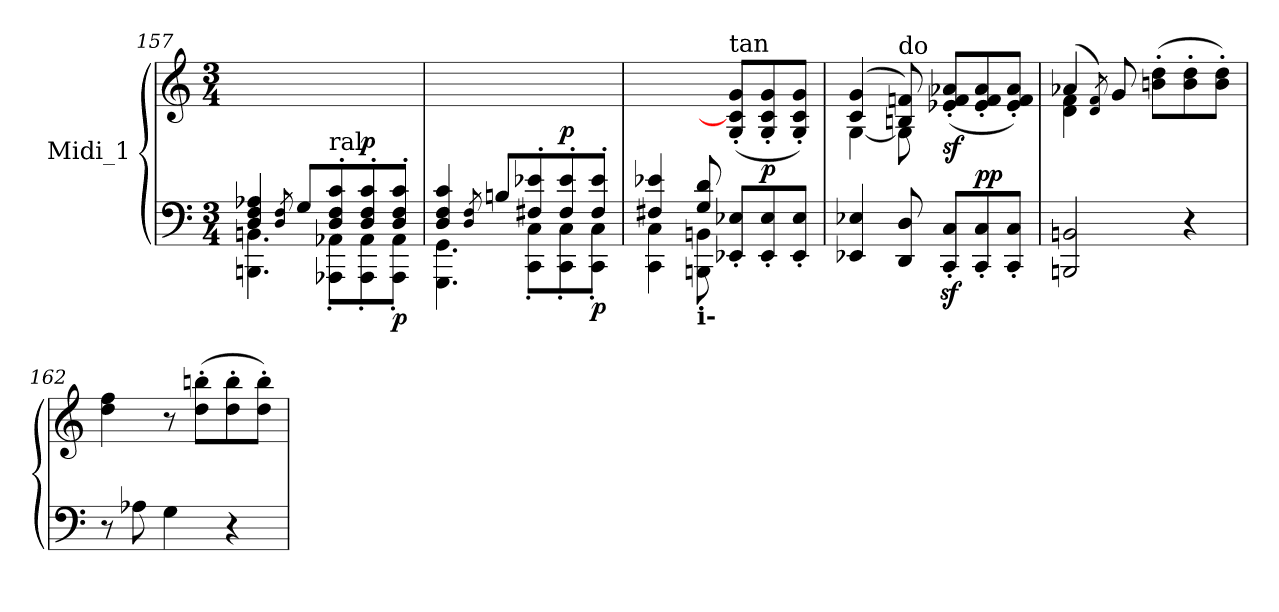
**kern	**kern	**dynam
*part1	*part1	*part1
*staff2	*staff1	*staff1/2
*I"Midi_1	*	*
*clefF4	*clefG2	*
*k[]	*k[]	*
*M3/4	*M3/4	*
=157	=157	=157
*^	*	*
4D/ 4F/ 4A-X/	4.BBBni\ 4.BBni\	2ryy	.
8qD/ 8qF/	.	.	.
8G/L	.	.	.
!LO:TX:a:t=ral	!	!	!
!	!	!	!LO:DY:a=2
!	!	!	!LO:DY:n=1:b=2
8D/' 8F/' 8c/'	8AAA-X\' 8AA-X\'L	.	sf sf
!	!	!	!LO:DY:n=2:a=2
8D/' 8F/' 8c/'	8AAA-\' 8AA-\'	4ryy	p
!	!	!	!LO:DY:n=3:b=2
8D/' 8F/' 8c/'J	8AAA-\' 8AA-\'J	.	p
=158	=158	=158	=158
4D/ 4F/ 4c/	4.GGG\ 4.GG\	2ryy	.
8qD/ 8qF/	.	.	.
8Bni/L	.	.	.
!	!	!	!LO:DY:a=2
!	!	!	!LO:DY:n=1:b=2
8F#X/' 8e-X/'	8CC\' 8C\'L	.	sf sf
!	!	!	!LO:DY:n=2:a=2
8F#/' 8e-/'	8CC\' 8C\'	4ryy	p
!	!	!	!LO:DY:n=3:b=2
8F#/' 8e-/'J	8CC\' 8C\'J	.	p
!!LO:PB:g=z
=159	=159	=159	=159
4F#X/ 4e-X/	4CC\ 4C\	4ryy	.
!LO:TX:b:B:t=i-	!	!	!
8G/ 8d/	8BBBni\ 8BBni\	8ryy	.
!	!	!LO:TX:a:t=tan	!
!	!	!	!LO:DY:b=2
!	!	!	!LO:DY:n=1:a=2
8EE-X/' 8E-X/'L	8ryy	(8G/' 8c/]' 8g/'L	sf sf
!	!	!	!LO:DY:n=2:a=2
8EE-/' 8E-/'	4ryy	8G/' 8c/' 8g/'	p
8EE-/' 8E-/'J	.	8G/' 8c/' 8g/'J)	.
*v	*v	*	*
!!LO:LB:g=z
=160	=160	=160
*	*^	*
4EE-X/ 4E-X/	(>4c/ 4g/	[4G\	.
!	!LO:TX:a:t=do	!	!
8DD/ 8D/	8Bni/ 8fni/)	8G\]	.
!	!	!	!LO:DY:b
8CC/z<' 8C/z<'L	(8e-X/' 8f/' 8a-X/'L	8ryy	sf
!	!	!	!LO:DY:a=2
!	!	!	!LO:DY:n=1:b=2
8CC/' 8C/'	8e-/' 8f/' 8a-/'	4ryy	p p
8CC/' 8C/'J	8e-/' 8f/' 8a-/'J)	.	.
=161	=161	=161	=161
2BBBni/ 2BBni/	(>4a-X/	4d\ 4f\	.
.	8qd/ 8qf/)	.	.
.	8g/	4ryy	.
.	(>8bni\' 8dd\'L	.	.
4r	8b\' 8dd\'	4ryy	.
.	8b\' 8dd\'J)	.	.
=162	=162	=162	=162
8r	4dd\ 4ff\	2ryy	.
8A-X\	.	.	.
4G\	8r	.	.
.	(>8dd\' 8bbni\'L	.	.
4r	8dd\' 8bb\'	4ryy	.
.	8dd\' 8bb\'J)	.	.
*	*v	*v	*
=	=	=
*-	*-	*-
